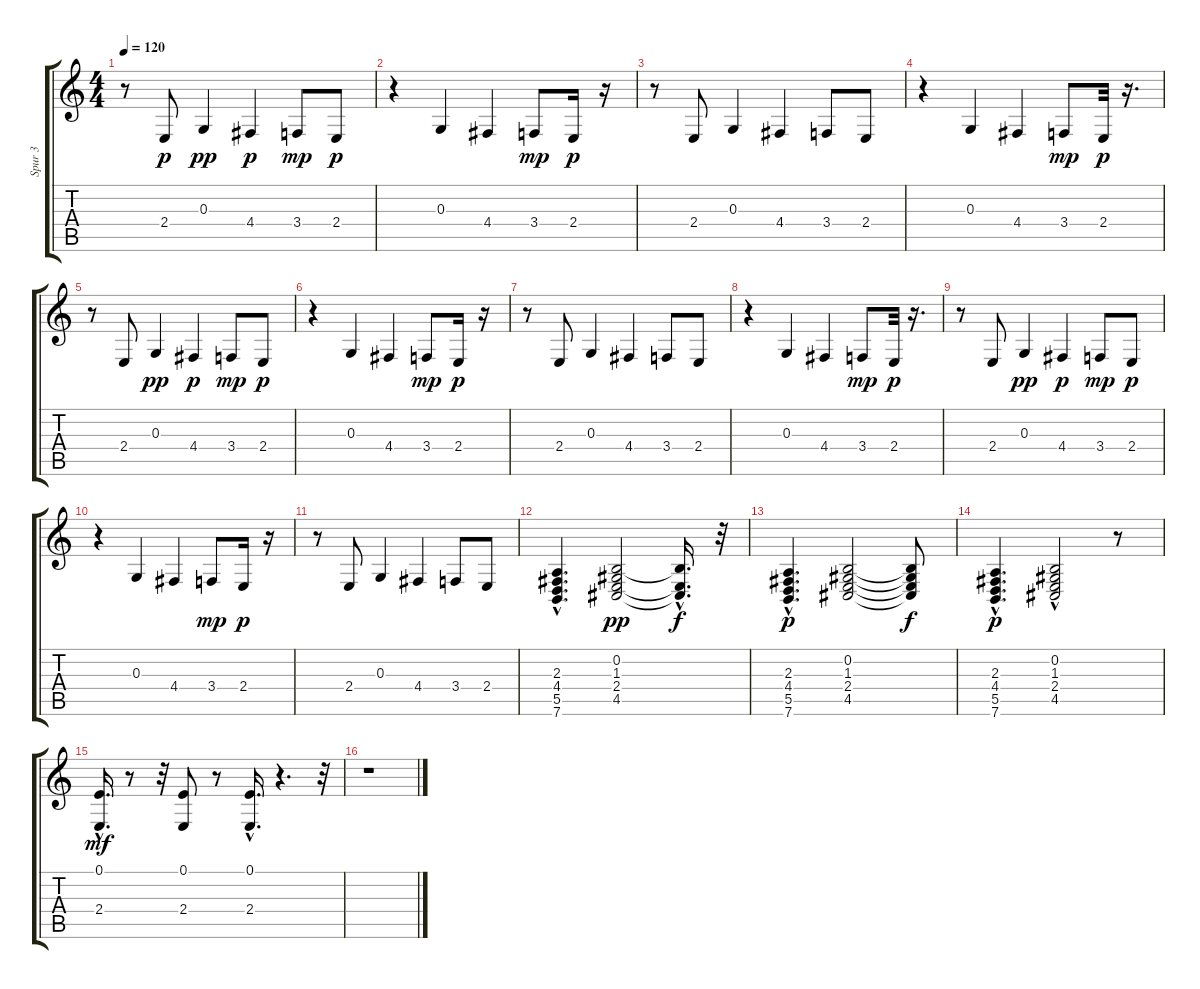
\track ("Spur 3" "Spur 3") {instrument electricpiano2}
\staff {score tabs}
\tuning (E4 B3 G3 D3 A2 E2) {hide}
\ts (4 4)
\tempo 120
\clef g2
\ks c
r.8{dy p} 2.4.8 0.3.4{dy pp} 4.4.4{dy p} 3.4.8{dy mp} 2.4.8{dy p} |
r.4 0.3.4 4.4.4 3.4.8{dy mp} 2.4.16{dy p} r.16 |
r.8 2.4.8 0.3.4 4.4.4 3.4.8 2.4.8 |
r.4 0.3.4 4.4.4 3.4.8{dy mp} 2.4.32{dy p} r.16{d} |
r.8 2.4.8 0.3.4{dy pp} 4.4.4{dy p} 3.4.8{dy mp} 2.4.8{dy p} |
r.4 0.3.4 4.4.4 3.4.8{dy mp} 2.4.16{dy p} r.16 |
r.8 2.4.8 0.3.4 4.4.4 3.4.8 2.4.8 |
r.4 0.3.4 4.4.4 3.4.8{dy mp} 2.4.32{dy p} r.16{d} |
r.8 2.4.8 0.3.4{dy pp} 4.4.4{dy p} 3.4.8{dy mp} 2.4.8{dy p} |
r.4 0.3.4 4.4.4 3.4.8{dy mp} 2.4.16{dy p} r.16 |
r.8 2.4.8 0.3.4 4.4.4 3.4.8 2.4.8 |
(2.3 4.4{hac} 5.5{hac} 7.6{hac}).4{d} (0.2 1.3 2.4 4.5).2{dy pp} (0.2{hac t} 2.4{hac t} 4.5{hac t}).16{d dy f} r.32 |
(2.3{hac} 4.4 5.5 7.6{hac}).4{d dy p} (0.2 1.3 2.4 4.5).2 (0.2{t} 1.3{t} 2.4{t} 4.5{t}).8{dy f} |
(2.3{hac} 4.4{hac} 5.5 7.6{hac}).4{d dy p} (0.2{hac} 1.3{hac} 2.4 4.5).2 r.8 |
(0.1{hac} 2.4{hac}).16{d dy mf} r.8 r.32 (0.1 2.4).8 r.8 (0.1{hac} 2.4{hac}).16{d} r.4{d} r.32 |
r.1
